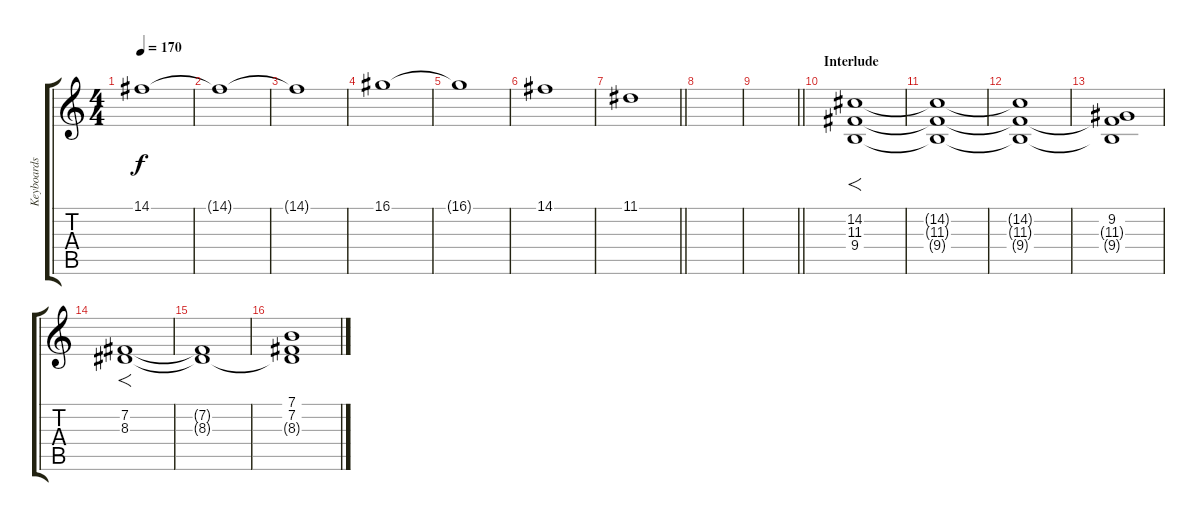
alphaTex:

\track ("Keyboards" "Keyboards") {instrument stringensemble1}
\staff {score tabs}
\tuning (E4 B3 G3 D3 A2 E2) {hide}
\ts (4 4)
\tempo 170
\clef g2
\ks c
14.1{t}.1{dy f} |
14.1{t}.1 |
14.1{t}.1 |
16.1.1 |
16.1{t}.1 |
14.1.1 |
\barLineRight lightlight
11.1.1 |
|
\barLineRight lightlight
|
\section ("" "Interlude")
(14.2 11.3 9.4).1{f volume 7 balance 8 instrument stringensemble2} |
(14.2{t} 11.3{t} 9.4{t}).1 |
(14.2{t} 11.3{t} 9.4{t}).1 |
(9.2 11.3{t} 9.4{t}).1 |
(7.2 8.3).1{f} |
(7.2{t} 8.3{t}).1 |
(7.1 7.2 8.3{t}).1
